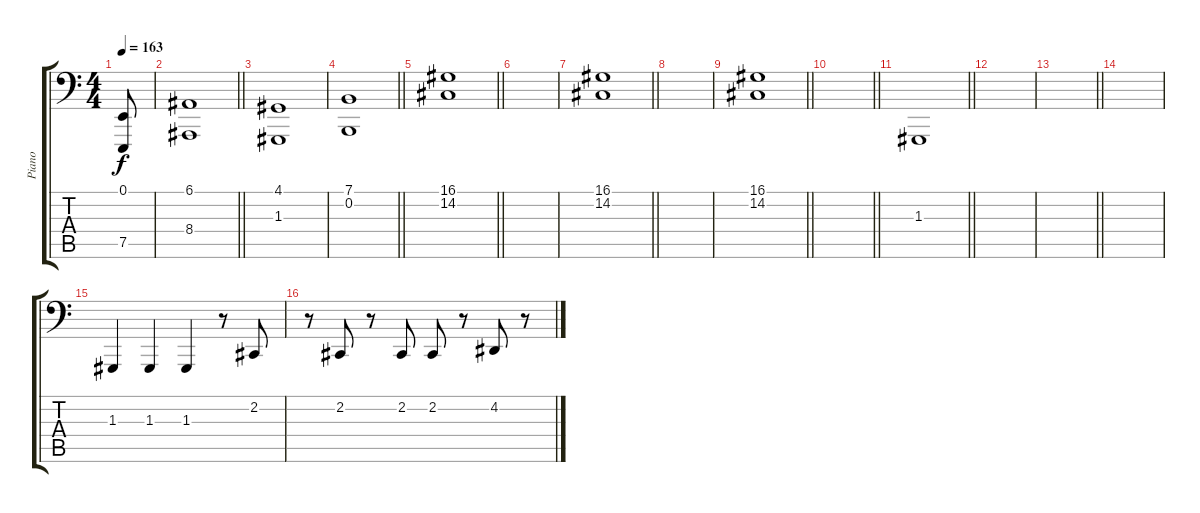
\track ("Piano" "Piano") {instrument acousticgrandpiano}
\staff {score tabs}
\tuning (E2 B1 G1 D1 A0 E0) {hide}
\ts (4 4)
\tempo 163
\clef f4
\ks c
(0.1 7.5).8{dy f} |
\barLineRight lightlight
(6.1 8.4).1 |
\section ("" "")
(4.1 1.3).1 |
\barLineRight lightlight
(7.1 0.2).1 |
\barLineRight lightlight
(16.1 14.2).1 |
|
\barLineRight lightlight
(16.1 14.2).1 |
|
\barLineRight lightlight
(16.1 14.2).1 |
\barLineRight lightlight
|
\barLineRight lightlight
1.3.1 |
|
\barLineRight lightlight
|
|
1.3.4 1.3.4 1.3.4 r.8 2.2.8 |
r.8 2.2.8 r.8 2.2.8 2.2.8 r.8 4.2.8 r.8
